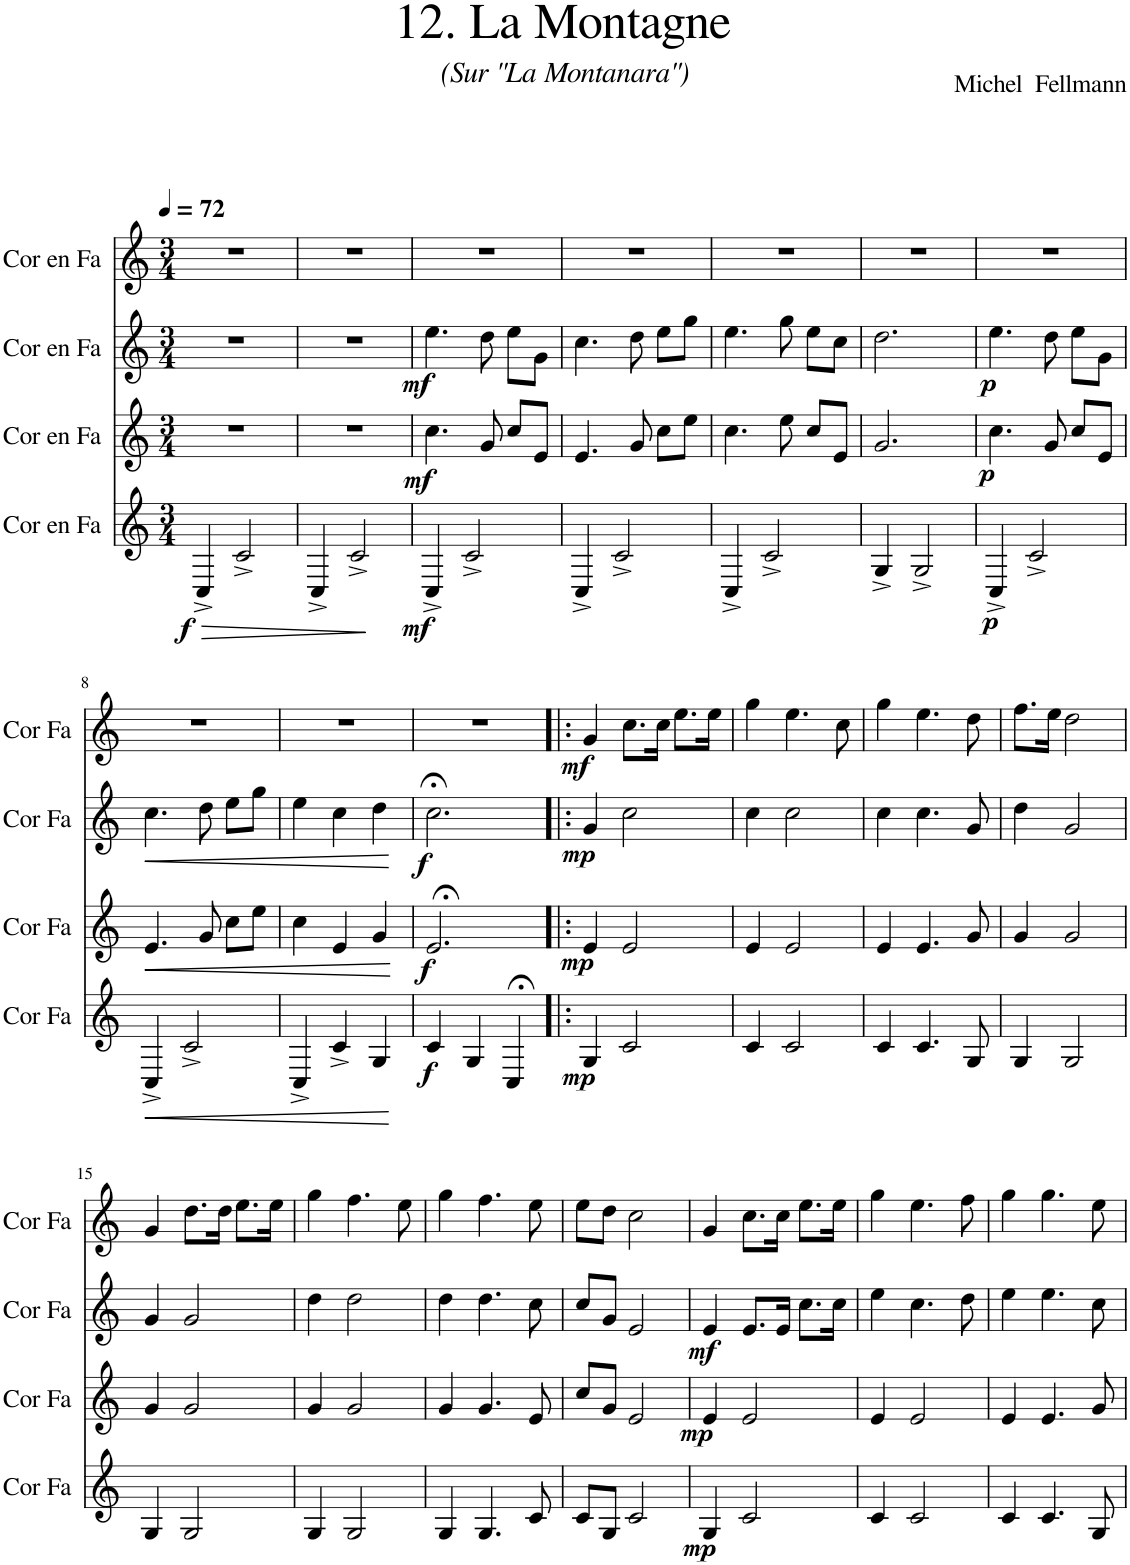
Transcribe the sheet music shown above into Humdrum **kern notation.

**kern	**dynam	**kern	**dynam	**kern	**dynam	**kern	**dynam
*part4	*part4	*part3	*part3	*part2	*part2	*part1	*part1
*staff4	*staff4	*staff3	*staff3	*staff2	*staff2	*staff1	*staff1
*I"Cor en Fa	*	*I"Cor en Fa	*	*I"Cor en Fa	*	*I"Cor en Fa	*
*I'Cor Fa	*	*I'Cor Fa	*	*I'Cor Fa	*	*I'Cor Fa	*
*clefG2	*	*clefG2	*	*clefG2	*	*clefG2	*
*Trd4c7	*	*Trd4c7	*	*Trd4c7	*	*Trd4c7	*
*k[]	*	*k[]	*	*k[]	*	*k[]	*
*M3/4	*	*M3/4	*	*M3/4	*	*M3/4	*
*MM72	*	*MM72	*	*MM72	*	*MM72	*
=1	=1	=1	=1	=1	=1	=1	=1
!	!LO:HP:b	!	!	!	!	!	!
!	!LO:DY:n=1:b	!	!	!	!	!	!
4C^/	> f	2.r	.	2.r	.	2.r	.
2c^/	.	.	.	.	.	.	.
.	]	.	.	.	.	.	.
=2	=2	=2	=2	=2	=2	=2	=2
4C^/	.	2.r	.	2.r	.	2.r	.
2c^/	.	.	.	.	.	.	.
=3	=3	=3	=3	=3	=3	=3	=3
!	!LO:DY:b	!	!LO:DY:b	!	!LO:DY:b	!	!
4C^/	mf	4.cc\	mf	4.ee\	mf	2.r	.
2c^/	.	.	.	.	.	.	.
.	.	8g/	.	8dd\	.	.	.
.	.	8cc/L	.	8ee\L	.	.	.
.	.	8e/J	.	8g\J	.	.	.
=4	=4	=4	=4	=4	=4	=4	=4
4C^/	.	4.e/	.	4.cc\	.	2.r	.
2c^/	.	.	.	.	.	.	.
.	.	8g/	.	8dd\	.	.	.
.	.	8cc\L	.	8ee\L	.	.	.
.	.	8ee\J	.	8gg\J	.	.	.
=5	=5	=5	=5	=5	=5	=5	=5
4C^/	.	4.cc\	.	4.ee\	.	2.r	.
2c^/	.	.	.	.	.	.	.
.	.	8ee\	.	8gg\	.	.	.
.	.	8cc/L	.	8ee\L	.	.	.
.	.	8e/J	.	8cc\J	.	.	.
=6	=6	=6	=6	=6	=6	=6	=6
4G^/	.	2.g/	.	2.dd\	.	2.r	.
2G^/	.	.	.	.	.	.	.
=7	=7	=7	=7	=7	=7	=7	=7
!	!LO:DY:b	!	!LO:DY:b	!	!LO:DY:b	!	!
4C^/	p	4.cc\	p	4.ee\	p	2.r	.
2c^/	.	.	.	.	.	.	.
.	.	8g/	.	8dd\	.	.	.
.	.	8cc/L	.	8ee\L	.	.	.
.	.	8e/J	.	8g\J	.	.	.
!!LO:LB:g=z
=8	=8	=8	=8	=8	=8	=8	=8
!	!LO:HP:b	!	!LO:HP:b	!	!LO:HP:b	!	!
4C^/	<	4.e/	<	4.cc\	<	2.r	.
2c^/	.	.	.	.	.	.	.
.	.	8g/	.	8dd\	.	.	.
.	.	8cc\L	.	8ee\L	.	.	.
.	.	8ee\J	.	8gg\J	.	.	.
.	[	.	[	.	[	.	.
=9	=9	=9	=9	=9	=9	=9	=9
4C^/	.	4cc\	.	4ee\	.	2.r	.
4c^/	.	4e/	.	4cc\	.	.	.
4G/	.	4g/	.	4dd\	.	.	.
=10	=10	=10	=10	=10	=10	=10	=10
!	!LO:DY:b	!	!LO:DY:b	!	!LO:DY:b	!	!
4c/	f	2.e;</	f	2.cc;<\	f	2.r	.
4G;</	.	.	.	.	.	.	.
4C/	.	.	.	.	.	.	.
=11!|:	=11!|:	=11!|:	=11!|:	=11!|:	=11!|:	=11!|:	=11!|:
!	!LO:DY:b	!	!LO:DY:b	!	!LO:DY:b	!	!LO:DY:b
4G/	mp	4e/	mp	4g/	mp	4g/	mf
2c/	.	2e/	.	2cc\	.	8.cc\L	.
.	.	.	.	.	.	16cc\Jk	.
.	.	.	.	.	.	8.ee\L	.
.	.	.	.	.	.	16ee\Jk	.
=12	=12	=12	=12	=12	=12	=12	=12
4c/	.	4e/	.	4cc\	.	4gg\	.
2c/	.	2e/	.	2cc\	.	4.ee\	.
.	.	.	.	.	.	8cc\	.
=13	=13	=13	=13	=13	=13	=13	=13
4c/	.	4e/	.	4cc\	.	4gg\	.
4.c/	.	4.e/	.	4.cc\	.	4.ee\	.
8G/	.	8g/	.	8g/	.	8dd\	.
=14	=14	=14	=14	=14	=14	=14	=14
4G/	.	4g/	.	4dd\	.	8.ff\L	.
.	.	.	.	.	.	16ee\Jk	.
2G/	.	2g/	.	2g/	.	2dd\	.
!!LO:LB:g=z
=15	=15	=15	=15	=15	=15	=15	=15
4G/	.	4g/	.	4g/	.	4g/	.
2G/	.	2g/	.	2g/	.	8.dd\L	.
.	.	.	.	.	.	16dd\Jk	.
.	.	.	.	.	.	8.ee\L	.
.	.	.	.	.	.	16ee\Jk	.
=16	=16	=16	=16	=16	=16	=16	=16
4G/	.	4g/	.	4dd\	.	4gg\	.
2G/	.	2g/	.	2dd\	.	4.ff\	.
.	.	.	.	.	.	8ee\	.
=17	=17	=17	=17	=17	=17	=17	=17
4G/	.	4g/	.	4dd\	.	4gg\	.
4.G/	.	4.g/	.	4.dd\	.	4.ff\	.
8c/	.	8e/	.	8cc\	.	8ee\	.
=18	=18	=18	=18	=18	=18	=18	=18
8c/L	.	8cc/L	.	8cc/L	.	8ee\L	.
8G/J	.	8g/J	.	8g/J	.	8dd\J	.
2c/	.	2e/	.	2e/	.	2cc\	.
=19	=19	=19	=19	=19	=19	=19	=19
!	!LO:DY:b	!	!LO:DY:b	!	!LO:DY:b	!	!
4G/	mp	4e/	mp	4e/	mf	4g/	.
2c/	.	2e/	.	8.e/L	.	8.cc\L	.
.	.	.	.	16e/Jk	.	16cc\Jk	.
.	.	.	.	8.cc\L	.	8.ee\L	.
.	.	.	.	16cc\Jk	.	16ee\Jk	.
=20	=20	=20	=20	=20	=20	=20	=20
4c/	.	4e/	.	4ee\	.	4gg\	.
2c/	.	2e/	.	4.cc\	.	4.ee\	.
.	.	.	.	8dd\	.	8ff\	.
=21	=21	=21	=21	=21	=21	=21	=21
4c/	.	4e/	.	4ee\	.	4gg\	.
4.c/	.	4.e/	.	4.ee\	.	4.gg\	.
8G/	.	8g/	.	8cc\	.	8ee\	.
=	=	=	=	=	=	=	=
*-	*-	*-	*-	*-	*-	*-	*-
